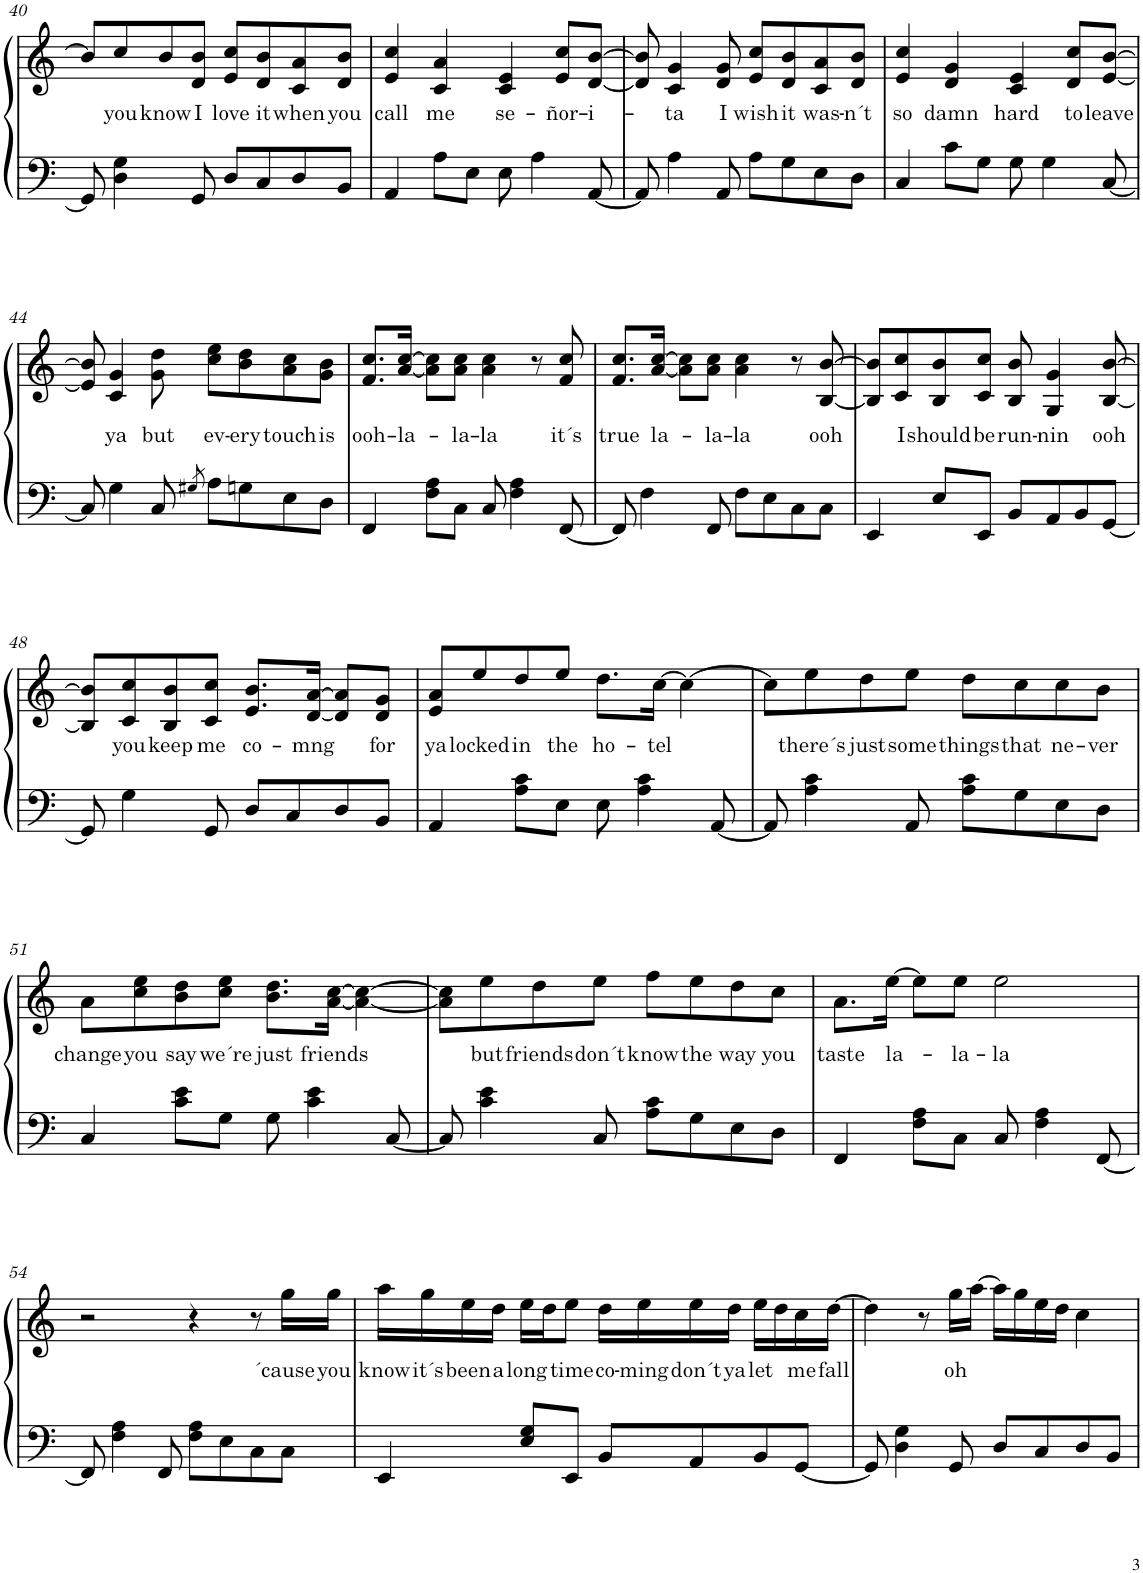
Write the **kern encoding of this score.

**kern	**kern	**text
*part1	*part1	*part1
*staff2	*staff1	*staff1
*I"Piano	*	*
*I'Pno.	*	*
!!LO:PB:g=z
*clefF4	*clefG2	*
*k[]	*k[]	*
*M4/4	*M4/4	*
=40	=40	=40
8GG/]	8b/L]	.
!	!	!LO:LY:b
4D\ 4G\	8cc/	you
!	!	!LO:LY:b
.	8b/	know
!	!	!LO:LY:b
8GG/	8d/ 8b/J	I
!	!	!LO:LY:b
8D/L	8e/ 8cc/L	love
!	!	!LO:LY:b
8C/	8d/ 8b/	it
!	!	!LO:LY:b
8D/	8c/ 8a/	when
!	!	!LO:LY:b
8BB/J	8d/ 8b/J	you
=41	=41	=41
!	!	!LO:LY:b
4AA/	4e/ 4cc/	call
!	!	!LO:LY:b
8A\L	4c/ 4a/	me
8E\J	.	.
!	!	!LO:LY:b
8E\	4c/ 4e/	se-
4A\	.	.
!	!	!LO:LY:b
.	8e/ 8cc/L	-ñor-
!	!	!LO:LY:b
[8AA/	[8d/ [8b/J	-i-
=42	=42	=42
8AA/]	8d/] 8b/]	.
!	!	!LO:LY:b
4A\	4c/ 4g/	-ta
!	!	!LO:LY:b
8AA/	8d/ 8g/	I
!	!	!LO:LY:b
8A\L	8e/ 8cc/L	wish
!	!	!LO:LY:b
8G\	8d/ 8b/	it
!	!	!LO:LY:b
8E\	8c/ 8a/	was-
!	!	!LO:LY:b
8D\J	8d/ 8b/J	-n´t
=43	=43	=43
!	!	!LO:LY:b
4C/	4e/ 4cc/	so
!	!	!LO:LY:b
8c\L	4d/ 4g/	damn
8G\J	.	.
!	!	!LO:LY:b
8G\	4c/ 4e/	hard
4G\	.	.
!	!	!LO:LY:b
.	8d/ 8cc/L	to
!	!	!LO:LY:b
[8C/	[8e/ [8b/J	leave
!!LO:LB:g=z
=44	=44	=44
8C/]	8e/] 8b/]	.
!	!	!LO:LY:b
4G\	4c/ 4g/	ya
!	!	!LO:LY:b
8C/	8g\ 8dd\	but
8qG#X/	.	.
!	!	!LO:LY:b
8A\L	8cc\ 8ee\L	ev-
!	!	!LO:LY:b
8Gn\	8b\ 8dd\	-ery
!	!	!LO:LY:b
8E\	8a\ 8cc\	touch
!	!	!LO:LY:b
8D\J	8g\ 8b\J	is
=45	=45	=45
!	!	!LO:LY:b
4FF/	8.f/ 8.cc/L	ooh-
!	!	!LO:LY:b
.	[16a/ [16cc/Jk	-la-
8F\ 8A\L	8a\] 8cc\]L	.
!	!	!LO:LY:b
8C\J	8a\ 8cc\J	-la-
!	!	!LO:LY:b
8C/	4a\ 4cc\	-la
4F\ 4A\	.	.
.	8r	.
!	!	!LO:LY:b
[8FF/	8f/ 8cc/	it´s
=46	=46	=46
!	!	!LO:LY:b
8FF/]	8.f/ 8.cc/L	true
4F\	.	.
!	!	!LO:LY:b
.	[16a/ [16cc/Jk	la-
.	8a\] 8cc\]L	.
!	!	!LO:LY:b
8FF/	8a\ 8cc\J	-la-
!	!	!LO:LY:b
8F\L	4a\ 4cc\	-la
8E\	.	.
8C\	8r	.
!	!	!LO:LY:b
8C\J	[8B/ [8b/	ooh
=47	=47	=47
4EE/	8B/] 8b/]L	.
!	!	!LO:LY:b
.	8c/ 8cc/	I
!	!	!LO:LY:b
8E/L	8B/ 8b/	should
!	!	!LO:LY:b
8EE/J	8c/ 8cc/J	be
!	!	!LO:LY:b
8BB/L	8B/ 8b/	run-
!	!	!LO:LY:b
8AA/	4G/ 4g/	-nin
8BB/	.	.
!	!	!LO:LY:b
[8GG/J	[8B/ [8b/	ooh
!!LO:LB:g=z
=48	=48	=48
8GG/]	8B/] 8b/]L	.
!	!	!LO:LY:b
4G\	8c/ 8cc/	you
!	!	!LO:LY:b
.	8B/ 8b/	keep
!	!	!LO:LY:b
8GG/	8c/ 8cc/J	me
!	!	!LO:LY:b
8D/L	8.e/ 8.b/L	co-
8C/	.	.
!	!	!LO:LY:b
.	[16d/ [16a/Jk	-mng
8D/	8d/] 8a/]L	.
!	!	!LO:LY:b
8BB/J	8d/ 8g/J	for
=49	=49	=49
!	!	!LO:LY:b
4AA/	8e/ 8a/L	ya
!	!	!LO:LY:b
.	8ee/	locked
!	!	!LO:LY:b
8A\ 8c\L	8dd/	in
!	!	!LO:LY:b
8E\J	8ee/J	the
!	!	!LO:LY:b
8E\	8.dd\L	ho-
4A\ 4c\	.	.
!	!	!LO:LY:b
.	[16cc\Jk	-tel
.	4cc\_	.
[8AA/	.	.
=50	=50	=50
8AA/]	8cc\L]	.
!	!	!LO:LY:b
4A\ 4c\	8ee\	there´s
!	!	!LO:LY:b
.	8dd\	just
!	!	!LO:LY:b
8AA/	8ee\J	some
!	!	!LO:LY:b
8A\ 8c\L	8dd\L	things
!	!	!LO:LY:b
8G\	8cc\	that
!	!	!LO:LY:b
8E\	8cc\	ne-
!	!	!LO:LY:b
8D\J	8b\J	-ver
!!LO:LB:g=z
=51	=51	=51
!	!	!LO:LY:b
4C/	8a\L	change
!	!	!LO:LY:b
.	8cc\ 8ee\	you
!	!	!LO:LY:b
8c\ 8e\L	8b\ 8dd\	say
!	!	!LO:LY:b
8G\J	8cc\ 8ee\J	we´re
!	!	!LO:LY:b
8G\	8.b\ 8.dd\L	just
4c\ 4e\	.	.
!	!	!LO:LY:b
.	[16a\ [16cc\Jk	friends
.	4a\_ 4cc\_	.
[8C/	.	.
=52	=52	=52
8C/]	8a\] 8cc\]L	.
!	!	!LO:LY:b
4c\ 4e\	8ee\	but
!	!	!LO:LY:b
.	8dd\	friends
!	!	!LO:LY:b
8C/	8ee\J	don´t
!	!	!LO:LY:b
8A\ 8c\L	8ff\L	know
!	!	!LO:LY:b
8G\	8ee\	the
!	!	!LO:LY:b
8E\	8dd\	way
!	!	!LO:LY:b
8D\J	8cc\J	you
=53	=53	=53
!	!	!LO:LY:b
4FF/	8.a\L	taste
!	!	!LO:LY:b
.	[16ee\Jk	la-
8F\ 8A\L	8ee\L]	.
!	!	!LO:LY:b
8C\J	8ee\J	-la-
!	!	!LO:LY:b
8C/	2ee\	-la
4F\ 4A\	.	.
[8FF/	.	.
!!LO:LB:g=z
=54	=54	=54
8FF/]	2r	.
4F\ 4A\	.	.
8FF/	.	.
8F\ 8A\L	4r	.
8E\	.	.
8C\	8r	.
!	!	!LO:LY:b
8C\J	16gg\LL	´cause
!	!	!LO:LY:b
.	16gg\JJ	you
=55	=55	=55
!	!	!LO:LY:b
4EE/	16aa\LL	know
!	!	!LO:LY:b
.	16gg\	it´s
!	!	!LO:LY:b
.	16ee\	been
!	!	!LO:LY:b
.	16dd\JJ	a
!	!	!LO:LY:b
8E/ 8G/L	16ee\LL	long
.	16dd\J	.
!	!	!LO:LY:b
8EE/J	8ee\J	time
!	!	!LO:LY:b
8BB/L	16dd\LL	co-
!	!	!LO:LY:b
.	16ee\	-ming
!	!	!LO:LY:b
8AA/	16ee\	don´t
!	!	!LO:LY:b
.	16dd\JJ	ya
!	!	!LO:LY:b
8BB/	16ee\LL	let
.	16dd\	.
!	!	!LO:LY:b
[8GG/J	16cc\	me
!	!	!LO:LY:b
.	[16dd\JJ	fall
=56	=56	=56
8GG/]	4dd\]	.
4D\ 4G\	.	.
.	8r	.
!	!	!LO:LY:b
8GG/	16gg\LL	oh
.	[16aa\JJ	.
8D/L	16aa\LL]	.
.	16gg\	.
8C/	16ee\	.
.	16dd\JJ	.
8D/	4cc\	.
8BB/J	.	.
=	=	=
*-	*-	*-
